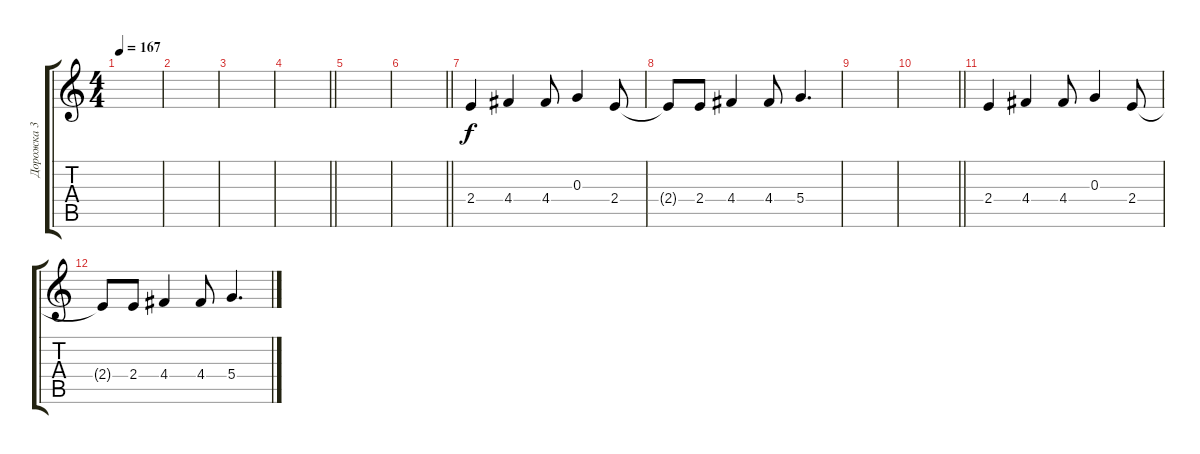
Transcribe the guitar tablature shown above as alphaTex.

\track ("Дорожка 3" "Дорожка 3") {instrument overdrivenguitar}
\staff {score tabs}
\tuning (E4 B3 G3 D3 A2 E2) {hide}
\ts (4 4)
\tempo 167
\clef g2
\ks c
|
|
|
\barLineRight lightlight
|
|
\barLineRight lightlight
|
2.4.4 4.4.4 4.4.8 0.3.4 2.4.8 |
2.4{t}.8 2.4.8 4.4.4 4.4.8 5.4.4{d} |
|
\barLineRight lightlight
|
2.4.4 4.4.4 4.4.8 0.3.4 2.4.8 |
2.4{t}.8 2.4.8 4.4.4 4.4.8 5.4.4{d}
